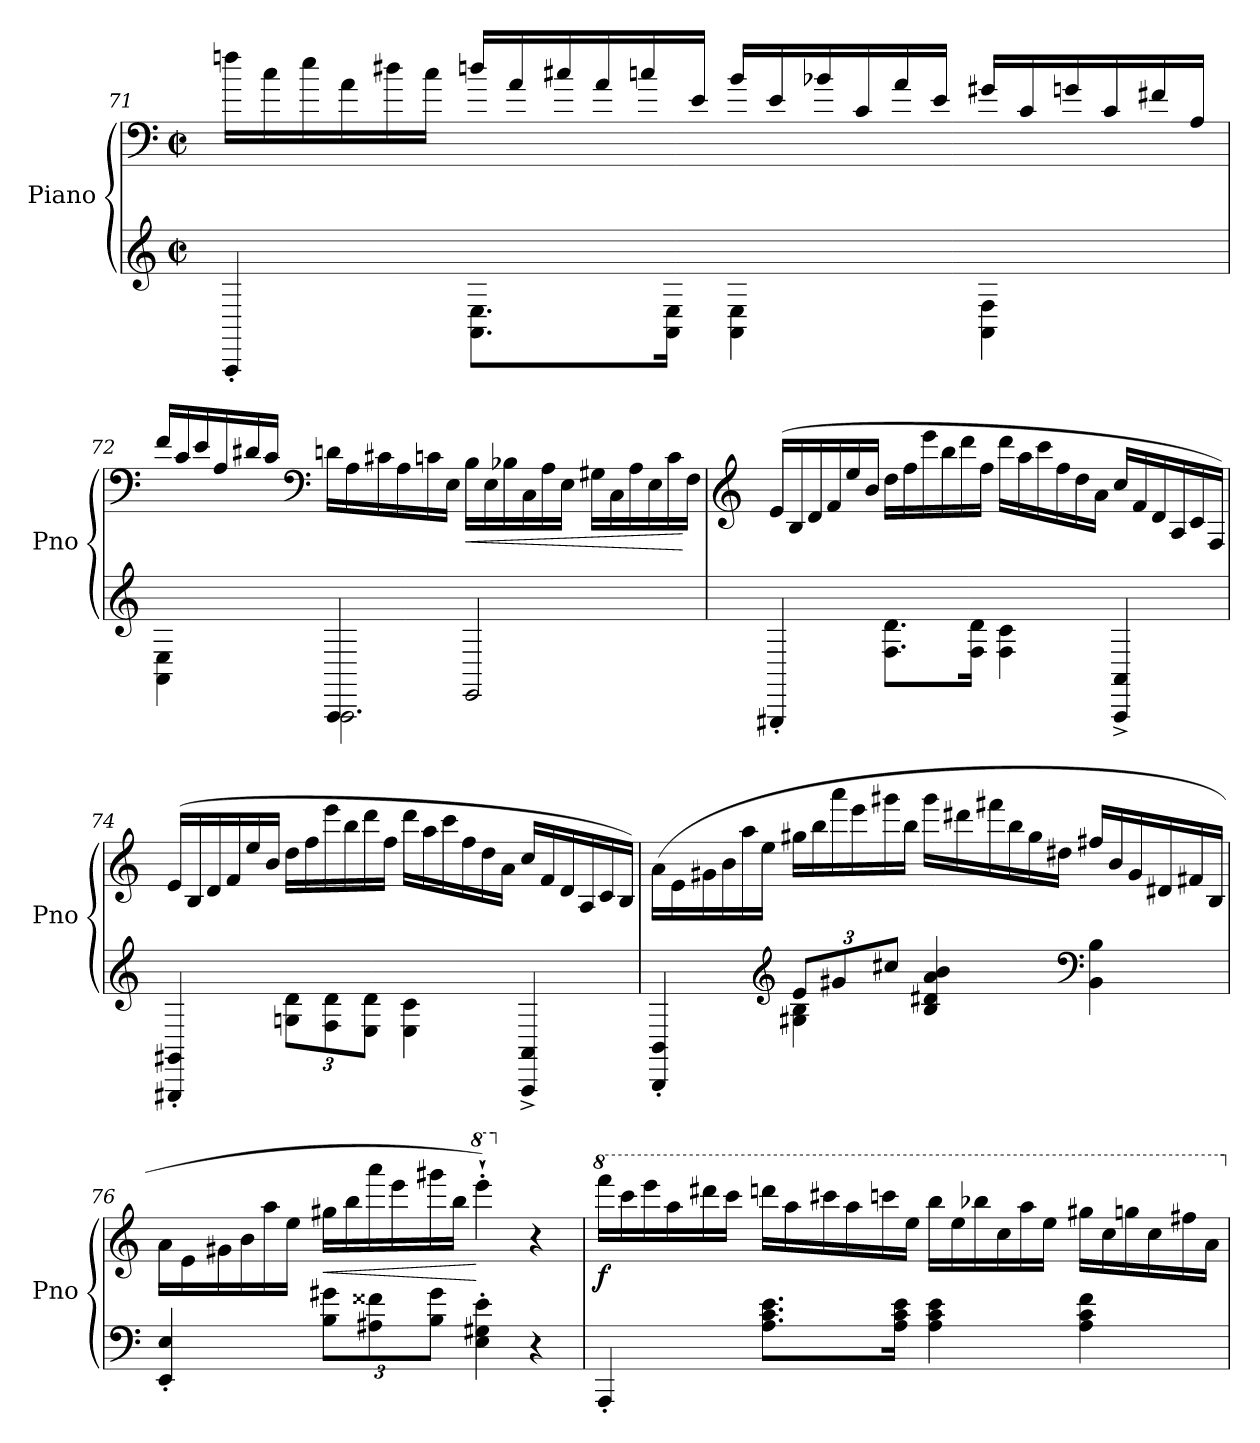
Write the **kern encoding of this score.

**kern	**kern	**dynam
*part1	*part1	*part1
*staff2	*staff1	*staff1/2
*I"Piano	*	*
*I'Pno	*	*
!!LO:LB:g=z
*clefG2	*clefF4	*
*k[]	*k[]	*
*M4/4	*M4/4	*
*met(c|)	*met(c|)	*
*	*Xtuplet	*
=71	=71	=71
!	!	!LO:DY:b
4AAA'/	24ffn\LL	other-dynamics
.	24cc\	.
.	24ee\	.
.	24a\	.
.	24dd#X\	.
.	24cc\JJ	.
8.AA\ 8.E\L	24ddn/LL	.
.	24a/	.
.	24cc#X/	.
.	24a/	.
.	24ccn/	.
16AA\ 16E\Jk	.	.
.	24e/JJ	.
4AA\ 4E\	24b/LL	.
.	24e/	.
.	24b-X/	.
.	24c/	.
.	24a/	.
.	24e/JJ	.
4AA\ 4F\	24g#X/LL	.
.	24c/	.
.	24gn/	.
.	24c/	.
.	24f#X/	.
.	24A/JJ	.
!!LO:LB:g=z
=72	=72	=72
*^	*	*
4AA\ 4E\	4ryy	24f/LL	.
.	.	24c/	.
.	.	24e/	.
.	.	24A/	.
.	.	24d#X/	.
.	.	24c/JJ	.
*	*	*clefF4	*
4AAA/	2.AAA\	24dn\LL	.
.	.	24A\	.
.	.	24c#X\	.
.	.	24A\	.
.	.	24cn\	.
.	.	24E\JJ	.
!	!	!	!LO:HP:b
2EE/	.	24B\LL	<
.	.	24E\	.
.	.	24B-X\	.
.	.	24C\	.
.	.	24A\	.
.	.	24E\JJ	.
.	.	24G#X\LL	.
.	.	24C\	.
.	.	24A\	.
.	.	24E\	.
.	.	24c\	.
.	.	24F\JJ	[
*v	*v	*	*
=73	=73	=73
*	*clefG2	*
4GGG#X'/	(24e/LL	.
.	24B/	.
.	24d/	.
.	24f/	.
.	24ee/	.
.	24b/JJ	.
!	!	!LO:DY:b=2
8.F\ 8.d\L	24dd\LL	other-dynamics
.	24ff\	.
.	24eee\	.
.	24bb\	.
.	24ddd\	.
16F\ 16d\Jk	.	.
.	24ff\JJ	.
4F\ 4c\	24ddd\LL	.
.	24aa\	.
.	24ccc\	.
.	24ff\	.
.	24dd\	.
.	24a\JJ	.
4AAA/^ 4AA/^	24cc/LL	.
.	24f/	.
.	24d/	.
.	24A/	.
.	24c/	.
.	24F/JJ)	.
!!LO:LB:g=z
=74	=74	=74
4GGG#X/' 4GG#X/'	(24e/LL	.
.	24B/	.
.	24d/	.
.	24f/	.
.	24ee/	.
.	24b/JJ	.
*Xbrackettup	*	*
12Gn\ 12d\L	24dd\LL	.
.	24ff\	.
12F\ 12d\	24eee\	.
.	24bb\	.
12E\ 12d\J	24ddd\	.
.	24ff\JJ	.
4E\ 4c\	24ddd\LL	.
.	24aa\	.
.	24ccc\	.
.	24ff\	.
.	24dd\	.
.	24a\JJ	.
4AAA/^ 4AA/^	24cc/LL	.
.	24f/	.
.	24d/	.
.	24A/	.
.	24c/	.
.	24B/JJ)	.
!!LO:PB:g=z
=75	=75	=75
*^	*	*
4BBB/' 4BB/'	4ryy	(24a\LL	.
.	.	24e\	.
.	.	24g#X\	.
.	.	24b\	.
.	.	24aa\	.
.	.	24ee\JJ	.
*clefG2	*	*	*
12e/L	4G#X\ 4B\	24gg#X\LL	.
.	.	24bb\	.
12g#X/	.	24aaa\	.
.	.	24eee\	.
12cc#X/J	.	24ggg#X\	.
.	.	24bb\JJ	.
4B/ 4d#X/ 4a/ 4b/	2ryy	24ggg#\LL	.
.	.	24ddd#X\	.
.	.	24fff#X\	.
.	.	24bb\	.
.	.	24gg#\	.
.	.	24dd#X\JJ	.
*clefF4	*	*	*
4BB\ 4B\	.	24ff#X/LL	.
.	.	24b/	.
.	.	24g#/	.
.	.	24d#X/	.
.	.	24f#X/	.
.	.	24B/JJ	.
*v	*v	*	*
=76	=76	=76
4EE/' 4E/'	24a\LL	.
.	24e\	.
.	24g#X\	.
.	24b\	.
.	24aa\	.
.	24ee\JJ	.
!	!	!LO:HP:b
12B\ 12g#X\L	24gg#X\LL	<
.	24bb\	.
12A#X\ 12f##X\	24aaa\	.
.	24eee\	.
12B\ 12g#\J	24ggg#X\	.
.	24bb\JJ	.
*	*8va	*
4E\' 4G#X\' 4e\'	4eeee`'\)	[
*	*X8va	*
4r	4r	.
!!LO:LB:g=z
=77	=77	=77
*	*8va	*
!	!	!LO:DY:b
4AAA'/	24ffff\LL	f
.	24cccc\	.
.	24eeee\	.
.	24aaa\	.
.	24dddd#X\	.
.	24cccc\JJ	.
8.A\ 8.c\ 8.e\L	24ddddn\LL	.
.	24aaa\	.
.	24cccc#X\	.
.	24aaa\	.
.	24ccccn\	.
16A\ 16c\ 16e\Jk	.	.
.	24eee\JJ	.
4A\ 4c\ 4e\	24bbb\LL	.
.	24eee\	.
.	24bbb-X\	.
.	24ccc\	.
.	24aaa\	.
.	24eee\JJ	.
4A\ 4c\ 4f\	24ggg#X\LL	.
.	24ccc\	.
.	24gggn\	.
.	24ccc\	.
.	24fff#X\	.
.	24aa\JJ	.
*	*X8va	*
=	=	=
*-	*-	*-
